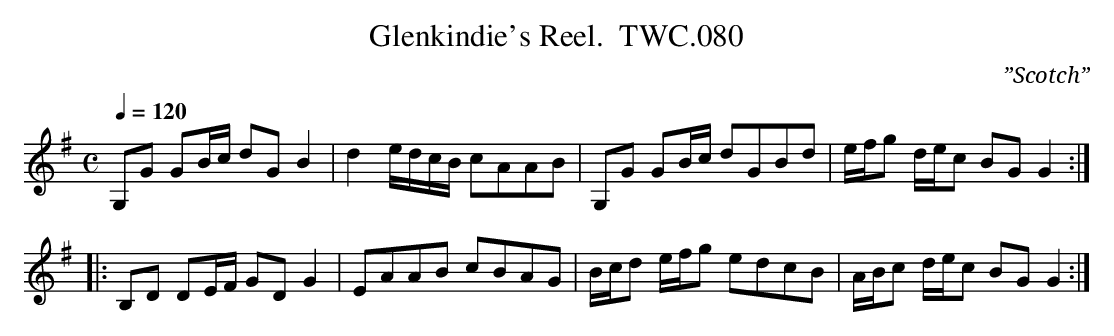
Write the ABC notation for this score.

X:1
T:Glenkindie's Reel.  TWC.080
L:1/8
C:”Scotch”
M:C
Q:1/4=120
K:G
G,G GB/c/ dG B2|d2 e/d/c/B/ cAAB|G,G GB/c/ dGBd|e/f/g d/e/c BG G2 :|
|: B,D DE/F/ GD G2|EAAB cBAG|B/c/d e/f/g edcB|A/B/c d/e/c BG G2 :|
